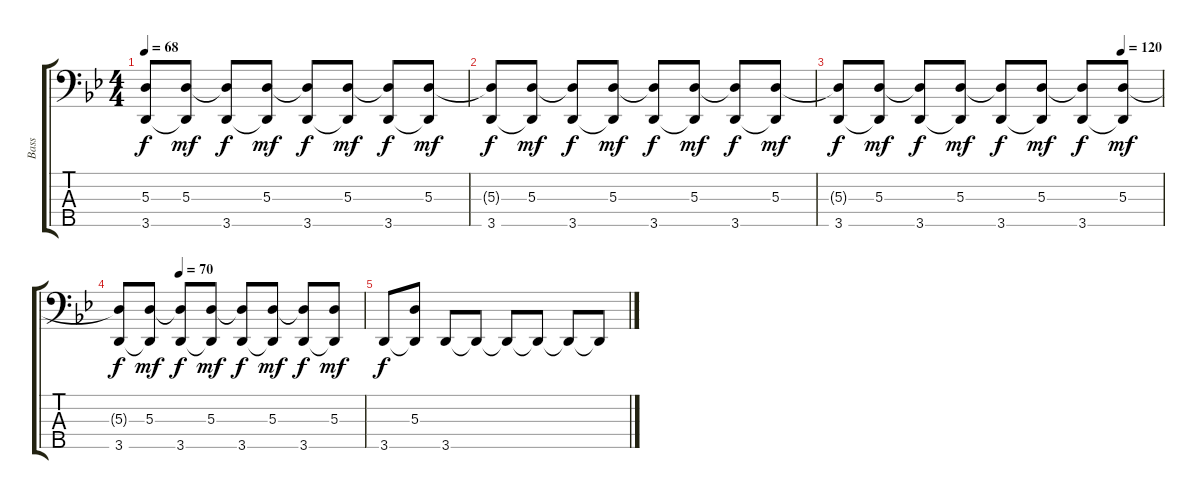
\track ("Bass" "Bass") {instrument electricbassfinger}
\staff {score tabs}
\tuning (G2 D2 A1 E1 B0) {hide}
\ts (4 4)
\tempo 68
\clef f4
\ks bb
(5.3{t} 3.5).8{dy f} (5.3 3.5{t}).8{dy mf} (5.3{t} 3.5).8{dy f} (5.3 3.5{t}).8{dy mf} (5.3{t} 3.5).8{dy f} (5.3 3.5{t}).8{dy mf} (5.3{t} 3.5).8{dy f} (5.3 3.5{t}).8{dy mf} |
(5.3{t} 3.5).8{dy f} (5.3 3.5{t}).8{dy mf} (5.3{t} 3.5).8{dy f} (5.3 3.5{t}).8{dy mf} (5.3{t} 3.5).8{dy f} (5.3 3.5{t}).8{dy mf} (5.3{t} 3.5).8{dy f} (5.3 3.5{t}).8{dy mf} |
\tempo (120 0.875)
(5.3{t} 3.5).8{dy f} (5.3 3.5{t}).8{dy mf} (5.3{t} 3.5).8{dy f} (5.3 3.5{t}).8{dy mf} (5.3{t} 3.5).8{dy f} (5.3 3.5{t}).8{dy mf} (5.3{t} 3.5).8{dy f} (5.3 3.5{t}).8{dy mf} |
\tempo (70 0.25)
(5.3{t} 3.5).8{dy f} (5.3 3.5{t}).8{dy mf} (5.3{t} 3.5).8{dy f} (5.3 3.5{t}).8{dy mf} (5.3{t} 3.5).8{dy f} (5.3 3.5{t}).8{dy mf} (5.3{t} 3.5).8{dy f} (5.3 3.5{t}).8{dy mf} |
3.5.8{dy f} (5.3 3.5{t}).8 3.5.8 3.5{t}.8 3.5{t}.8 3.5{t}.8 3.5{t}.8 3.5{t}.8
